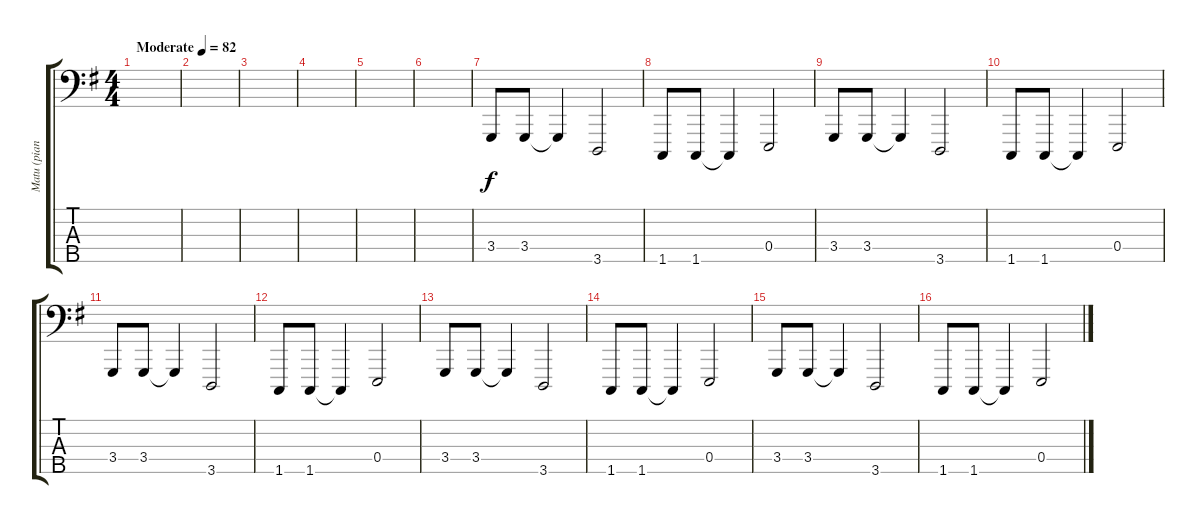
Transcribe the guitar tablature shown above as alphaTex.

\track ("Matu (piano MG)" "Matu (pian") {instrument electricgrandpiano}
\staff {score tabs}
\tuning (G2 D2 A1 E1 B0) {hide}
\ts (4 4)
\tempo (82 "Moderate")
\clef f4
\ks g
|
|
|
|
|
|
3.4.8{volume 0} 3.4.8{volume 13} 3.4{t}.4 3.5.2 |
1.5.8 1.5.8 1.5{t}.4 0.4.2 |
3.4.8 3.4.8 3.4{t}.4 3.5.2 |
1.5.8{volume 13} 1.5.8 1.5{t}.4 0.4.2 |
3.4.8 3.4.8 3.4{t}.4 3.5.2 |
1.5.8 1.5.8 1.5{t}.4 0.4.2 |
3.4.8 3.4.8 3.4{t}.4 3.5.2 |
1.5.8 1.5.8 1.5{t}.4 0.4.2 |
3.4.8 3.4.8 3.4{t}.4 3.5.2 |
1.5.8 1.5.8 1.5{t}.4 0.4.2
